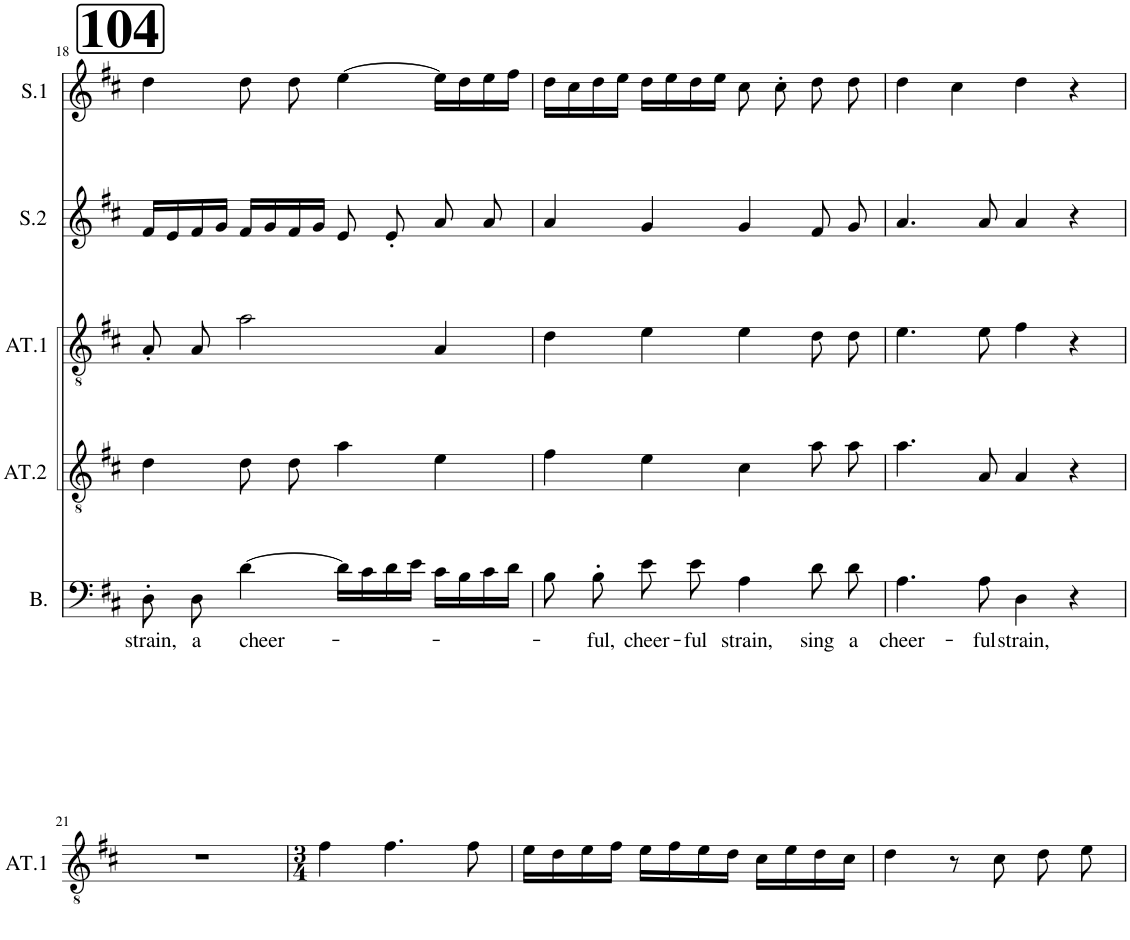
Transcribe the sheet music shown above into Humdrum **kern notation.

**kern	**text	**kern	**kern	**kern	**kern
*part5	*part5	*part4	*part3	*part2	*part1
*staff5	*staff5	*staff4	*staff3	*staff2	*staff1
*I"Bass	*	*I"Alto/Tenore 2	*I"Alto/Tenore 1	*I"Soprano 2	*I"Soprano 1
*I'B.	*	*I'AT.2	*I'AT.1	*I'S.2	*I'S.1
!!LO:PB:g=z
*clefF4	*	*clefGv2	*clefGv2	*clefG2	*clefG2
*	*	*	*Trd1c2	*	*
*k[f#c#]	*	*k[f#c#]	*k[f#c#]	*k[f#c#]	*k[f#c#]
*M4/4	*	*M4/4	*M4/4	*M4/4	*M4/4
*met(c)	*	*met(c)	*met(c)	*met(c)	*met(c)
!!LO:REH:place=s1:a:B:cj:fs=30:t=104
=18	=18	=18	=18	=18	=18
!	!LO:LY:b	!	!	!	!
8D'\	strain,	4d\	8A'/	16f#/LL	4dd\
.	.	.	.	16e/	.
!	!LO:LY:b	!	!	!	!
8D\	a	.	8A/	16f#/	.
.	.	.	.	16g/JJ	.
!	!LO:LY:b	!	!	!	!
[4d\	cheer-	8d\L	2a\	16f#/LL	8dd\
.	.	.	.	16g/	.
.	.	8d\J	.	16f#/	8dd\
.	.	.	.	16g/JJ	.
16d\LL]	.	4a\	.	8e/	[4ee\
16c#\	.	.	.	.	.
16d\	.	.	.	8e'/	.
16e\JJ	.	.	.	.	.
16c#\LL	.	4e\	4A/	8a/	16ee\LL]
16B\	.	.	.	.	16dd\
16c#\	.	.	.	8a/	16ee\
16d\JJ	.	.	.	.	16ff#\JJ
=19	=19	=19	=19	=19	=19
8B\	.	4f#\	4d\	4a/	16dd\LL
.	.	.	.	.	16cc#\
!	!LO:LY:b	!	!	!	!
8B'\	-ful,	.	.	.	16dd\
.	.	.	.	.	16ee\JJ
!	!LO:LY:b	!	!	!	!
8e\	cheer-	4e\	4e\	4g/	16dd\LL
.	.	.	.	.	16ee\
!	!LO:LY:b	!	!	!	!
8e\	-ful	.	.	.	16dd\
.	.	.	.	.	16ee\JJ
!	!LO:LY:b	!	!	!	!
4A\	strain,	4c#\	4e\	4g/	8cc#\
.	.	.	.	.	8cc#'\
!	!LO:LY:b	!	!	!	!
8d\	sing	8a\L	8d\	8f#/	8dd\
!	!LO:LY:b	!	!	!	!
8d\	a	8a\J	8d\	8g/	8dd\
=20	=20	=20	=20	=20	=20
!	!LO:LY:b	!	!	!	!
4.A\	cheer-	4.a\	4.e\	4.a/	4dd\
.	.	.	.	.	4cc#\
!	!LO:LY:b	!	!	!	!
8A\	-ful	8A/	8e\	8a/	.
!	!LO:LY:b	!	!	!	!
4D\	strain,	4A/	4f#\	4a/	4dd\
4r	.	4r	4r	4r	4r
!!LO:LB:g=z
=21	=21	=21	=21	=21	=21
1r	.	1r	1r	1r	1r
=22	=22	=22	=22	=22	=22
*M3/4	*	*M3/4	*M3/4	*M3/4	*M3/4
2.r	.	2.r	4f#\	2.r	2.r
.	.	.	4.f#\	.	.
.	.	.	8f#\	.	.
=23	=23	=23	=23	=23	=23
2.r	.	2.r	16e\LL	2.r	2.r
.	.	.	16d\	.	.
.	.	.	16e\	.	.
.	.	.	16f#\JJ	.	.
.	.	.	16e\LL	.	.
.	.	.	16f#\	.	.
.	.	.	16e\	.	.
.	.	.	16d\JJ	.	.
.	.	.	16c#\LL	.	.
.	.	.	16e\	.	.
.	.	.	16d\	.	.
.	.	.	16c#\JJ	.	.
=24	=24	=24	=24	=24	=24
2.r	.	2.r	4d\	2.r	2.r
.	.	.	8r	.	.
.	.	.	8c#\	.	.
.	.	.	8d\	.	.
.	.	.	8e\	.	.
=	=	=	=	=	=
*-	*-	*-	*-	*-	*-
